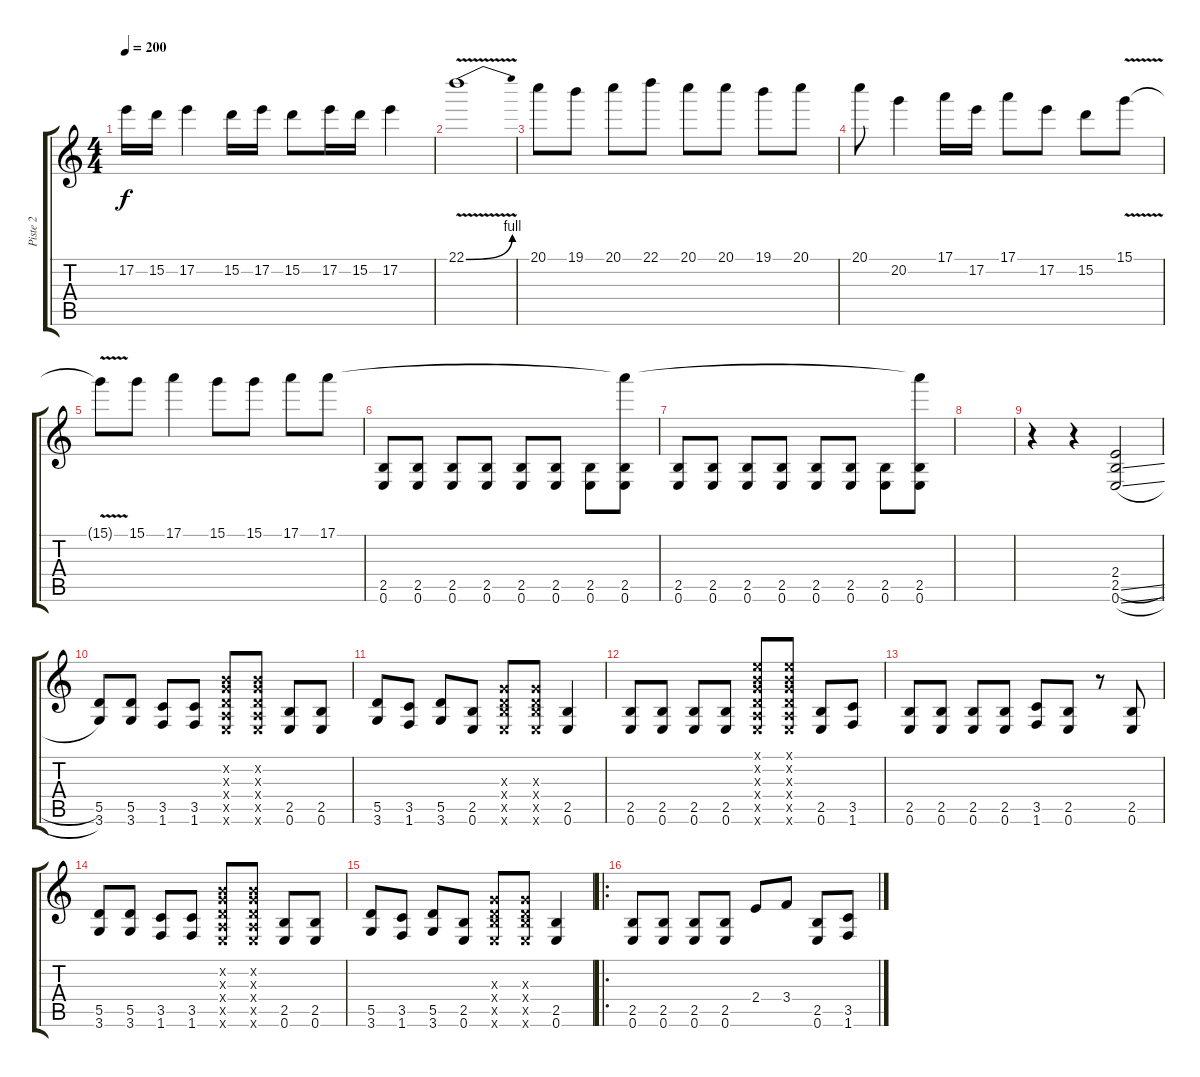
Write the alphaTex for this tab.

\track ("Piste 2" "Piste 2") {instrument distortionguitar}
\staff {score tabs}
\tuning (E4 B3 G3 D3 A2 E2) {hide}
\ts (4 4)
\tempo 200
\clef g2
\ks c
17.2.16{dy f} 15.2.16 17.2.4 15.2.16 17.2.16 15.2.8 17.2.16 15.2.16 17.2.4 |
22.1{be (bend 0 0 60 4) v}.1 |
20.1.8 19.1.8 20.1.8 22.1.8 20.1.8 20.1.8 19.1.8 20.1.8 |
20.1.8 20.2.4 17.1.16 17.2.16 17.1.8 17.2.8 15.2.8 15.1{v}.8 |
15.1{t}.8 15.1.8 17.1.4 15.1.8 15.1.8 17.1.8 17.1.8 |
(2.5 0.6).8 (2.5 0.6).8 (2.5 0.6).8 (2.5 0.6).8 (2.5 0.6).8 (2.5 0.6).8 (2.5 0.6).8 (17.1{t} 2.5 0.6).8 |
(2.5 0.6).8 (2.5 0.6).8 (2.5 0.6).8 (2.5 0.6).8 (2.5 0.6).8 (2.5 0.6).8 (2.5 0.6).8 (17.1{t} 2.5 0.6).8 |
|
r.4 r.4 (2.4 2.5{sl} 0.6{sl}).2 |
(5.5 3.6).8 (5.5 3.6).8 (3.5 1.6).8 (3.5 1.6).8 (0.2{x} 0.3{x} 0.4{x} 0.5{x} 0.6{x}).8 (0.2{x} 0.3{x} 0.4{x} 0.5{x} 0.6{x}).8 (2.5 0.6).8 (2.5 0.6).8 |
(5.5 3.6).8 (3.5 1.6).8 (5.5 3.6).8 (2.5 0.6).8 (0.3{x} 0.4{x} 2.5{x} 0.6{x}).8 (0.3{x} 0.4{x} 2.5{x} 0.6{x}).8 (2.5 0.6).4 |
(2.5 0.6).8 (2.5 0.6).8 (2.5 0.6).8 (2.5 0.6).8 (0.1{x} 0.2{x} 0.3{x} 0.4{x} 0.5{x} 0.6{x}).8 (0.1{x} 0.2{x} 0.3{x} 0.4{x} 0.5{x} 0.6{x}).8 (2.5 0.6).8 (3.5 1.6).8 |
(2.5 0.6).8 (2.5 0.6).8 (2.5 0.6).8 (2.5 0.6).8 (3.5 1.6).8 (2.5 0.6).8 r.8 (2.5 0.6).8 |
(5.5 3.6).8 (5.5 3.6).8 (3.5 1.6).8 (3.5 1.6).8 (0.2{x} 0.3{x} 0.4{x} 0.5{x} 0.6{x}).8 (0.2{x} 0.3{x} 0.4{x} 0.5{x} 0.6{x}).8 (2.5 0.6).8 (2.5 0.6).8 |
(5.5 3.6).8 (3.5 1.6).8 (5.5 3.6).8 (2.5 0.6).8 (0.3{x} 0.4{x} 2.5{x} 0.6{x}).8 (0.3{x} 0.4{x} 2.5{x} 0.6{x}).8 (2.5 0.6).4 |
\ro
(2.5 0.6).8 (2.5 0.6).8 (2.5 0.6).8 (2.5 0.6).8 2.4.8 3.4.8 (2.5 0.6).8 (3.5 1.6).8
